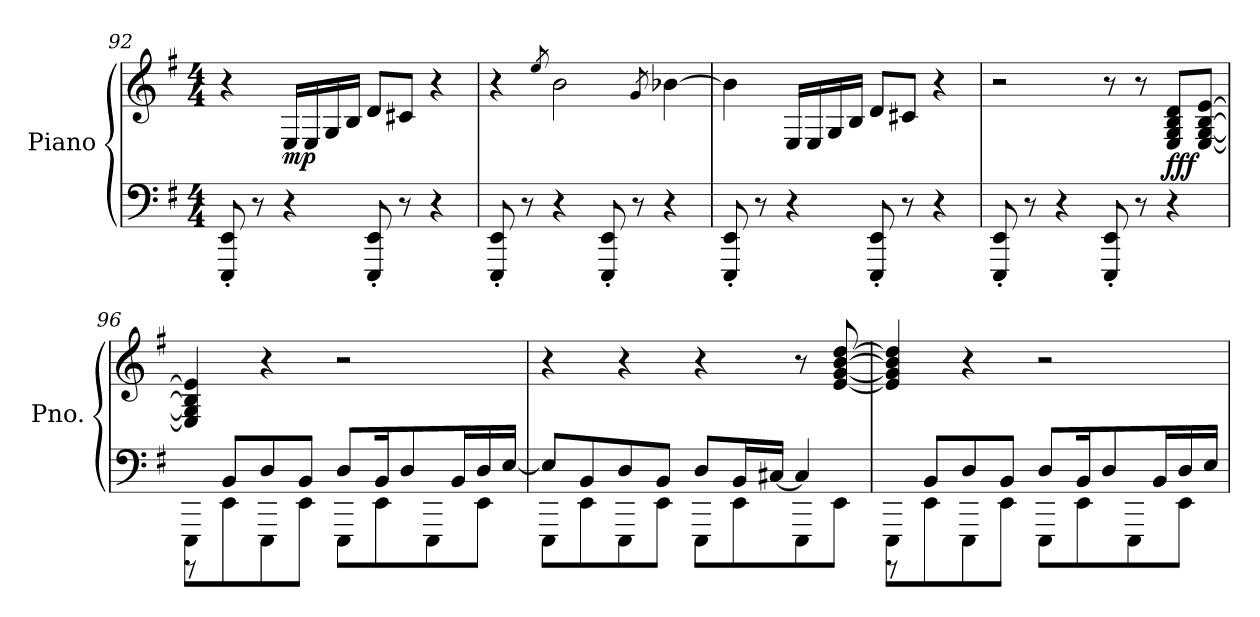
**kern	**kern	**dynam
*part1	*part1	*part1
*staff2	*staff1	*staff1/2
*I"Piano	*	*
*I'Pno.	*	*
*clefF4	*clefG2	*
*k[f#]	*k[f#]	*
*M4/4	*M4/4	*
=92	=92	=92
8EEE/' 8EE/'	4r	.
8r	.	.
!	!	!LO:DY:b
4r	16E/LL	mp
.	16E/	.
.	16G/	.
.	16B/JJ	.
8EEE/' 8EE/'	8d/L	.
8r	8c#X/J	.
4r	4r	.
=93	=93	=93
8EEE/' 8EE/'	4r	.
8r	.	.
.	8qee/	.
4r	2b\	.
8EEE/' 8EE/'	.	.
8r	.	.
.	8qg/	.
4r	[4b-X\	.
=94	=94	=94
8EEE/' 8EE/'	4b-\]	.
8r	.	.
4r	16E/LL	.
.	16E/	.
.	16G/	.
.	16B/JJ	.
8EEE/' 8EE/'	8d/L	.
8r	8c#X/J	.
4r	4r	.
!!LO:LB:g=z
=95	=95	=95
8EEE/' 8EE/'	2r	.
8r	.	.
4r	.	.
8EEE/' 8EE/'	8r	.
8r	8r	.
!	!	!LO:DY:b
4r	8E/ 8G/ 8B/ 8d/L	fff
.	[8E/ [8G/ [8B/ [8e/J	.
=96	=96	=96
*^	*	*
8EEE\L	8r	4E/] 4G/] 4B/] 4e/]	.
8EE\	8BB/L	.	.
8EEE\	8D/	4r	.
8EE\J	8BB/J	.	.
8EEE\L	8D/L	2r	.
8EE\	16BB/K	.	.
.	8D/	.	.
8EEE\	.	.	.
.	16BB/L	.	.
8EE\J	16D/	.	.
.	[16E/JJ	.	.
=97	=97	=97	=97
8EEE\L	8E/L]	4r	.
8EE\	8BB/	.	.
8EEE\	8D/	4r	.
8EE\J	8BB/J	.	.
8EEE\L	8D/L	4r	.
8EE\	16BB/L	.	.
.	[16C#X/JJ	.	.
8EEE\	4C#/]	8r	.
8EE\J	.	[8e/ [8g/ [8b/ [8dd/	.
!!LO:PB:g=z
=98	=98	=98	=98
8EEE\L	8r	4e/] 4g/] 4b/] 4dd/]	.
8EE\	8BB/L	.	.
8EEE\	8D/	4r	.
8EE\J	8BB/J	.	.
8EEE\L	8D/L	2r	.
8EE\	16BB/K	.	.
.	8D/	.	.
8EEE\	.	.	.
.	16BB/L	.	.
8EE\J	16D/	.	.
.	16E/JJ	.	.
*v	*v	*	*
=	=	=
*-	*-	*-
